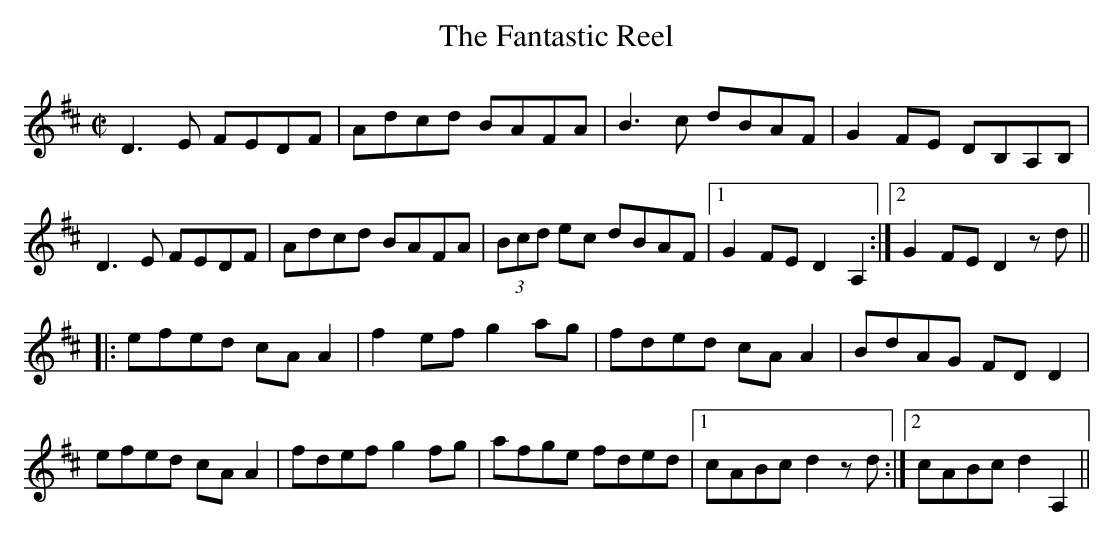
X:1
T:Fantastic Reel, The
M:C|
K:D
D3E FEDF|Adcd BAFA|B3c dBAF|G2FE DB,A,B,|
D3E FEDF|Adcd BAFA|(3Bcd ec dBAF|1 G2FE D2A,2:|2 G2FE D2zd||
|:efed cAA2|f2ef g2ag|fded cAA2|BdAG FDD2|
efed cAA2|fdef g2fg|afge fded|1 cABc d2zd:|2 cABc d2A,2||
